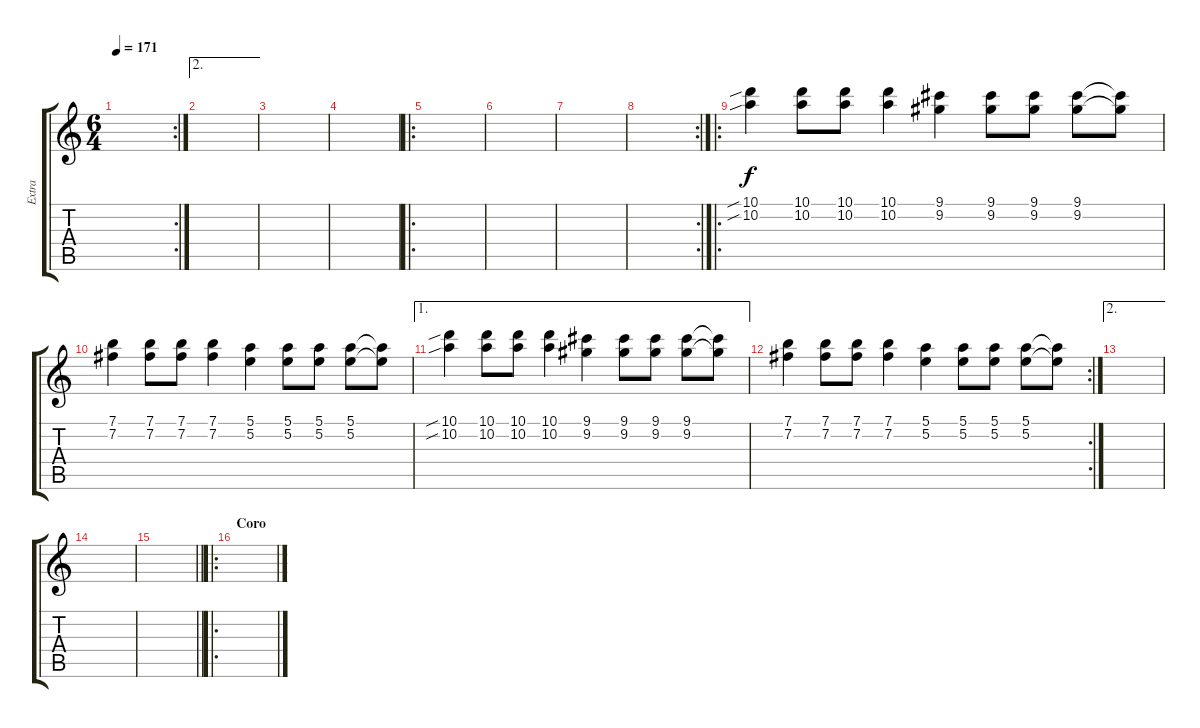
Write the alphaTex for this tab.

\track ("Extra" "Extra") {instrument electricguitarjazz}
\staff {score tabs}
\tuning (E4 B3 G3 D3 A2 E2) {hide}
\rc 2
\ts (6 4)
\tempo 171
\clef g2
\ks c
|
\ae 2
|
|
|
\ro
|
|
|
\rc 2
|
\ro
(10.1{sib} 10.2{sib}).4 (10.1 10.2).8 (10.1 10.2).8 (10.1 10.2).4 (9.1 9.2).4 (9.1 9.2).8 (9.1 9.2).8 (9.1 9.2).8 (9.1{t} 9.2{t}).8 |
(7.1 7.2).4 (7.1 7.2).8 (7.1 7.2).8 (7.1 7.2).4 (5.1 5.2).4 (5.1 5.2).8 (5.1 5.2).8 (5.1 5.2).8 (5.1{t} 5.2{t}).8 |
\ae 1
(10.1{sib} 10.2{sib}).4 (10.1 10.2).8 (10.1 10.2).8 (10.1 10.2).4 (9.1 9.2).4 (9.1 9.2).8 (9.1 9.2).8 (9.1 9.2).8 (9.1{t} 9.2{t}).8 |
\rc 2
(7.1 7.2).4 (7.1 7.2).8 (7.1 7.2).8 (7.1 7.2).4 (5.1 5.2).4 (5.1 5.2).8 (5.1 5.2).8 (5.1 5.2).8 (5.1{t} 5.2{t}).8 |
\ae 2
|
|
\barLineRight lightlight
|
\ro
\section ("" "Coro")
